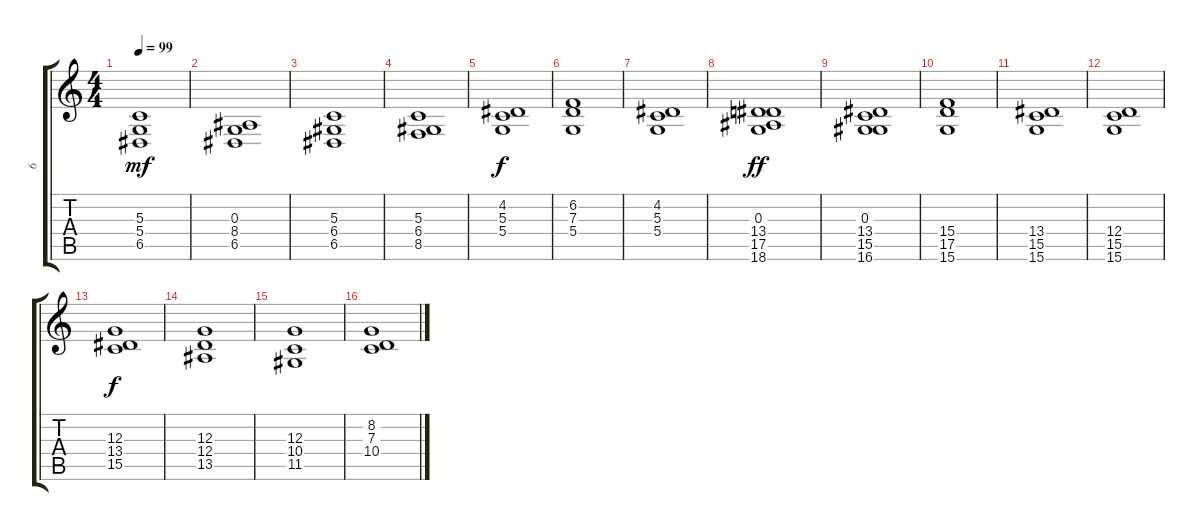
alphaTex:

\track ("6" "6") {instrument pad7halo}
\staff {score tabs}
\tuning (E4 B3 G3 D3 A2 E2) {hide}
\ts (4 4)
\tempo 99
\clef g2
\ks c
(5.3 5.4 6.5).1{dy mf} |
(0.3 8.4 6.5).1 |
(5.3 6.4 6.5).1 |
(5.3 6.4 8.5).1 |
(4.2 5.3 5.4).1{dy f} |
(6.2 7.3 5.4).1 |
(4.2 5.3 5.4).1 |
(0.3 13.4 17.5 18.6).1{dy ff} |
(0.3 13.4 15.5 16.6).1 |
(15.4 17.5 15.6).1 |
(13.4 15.5 15.6).1 |
(12.4 15.5 15.6).1 |
(12.3 13.4 15.5).1{dy f} |
(12.3 12.4 13.5).1 |
(12.3 10.4 11.5).1 |
(8.2 7.3 10.4).1
